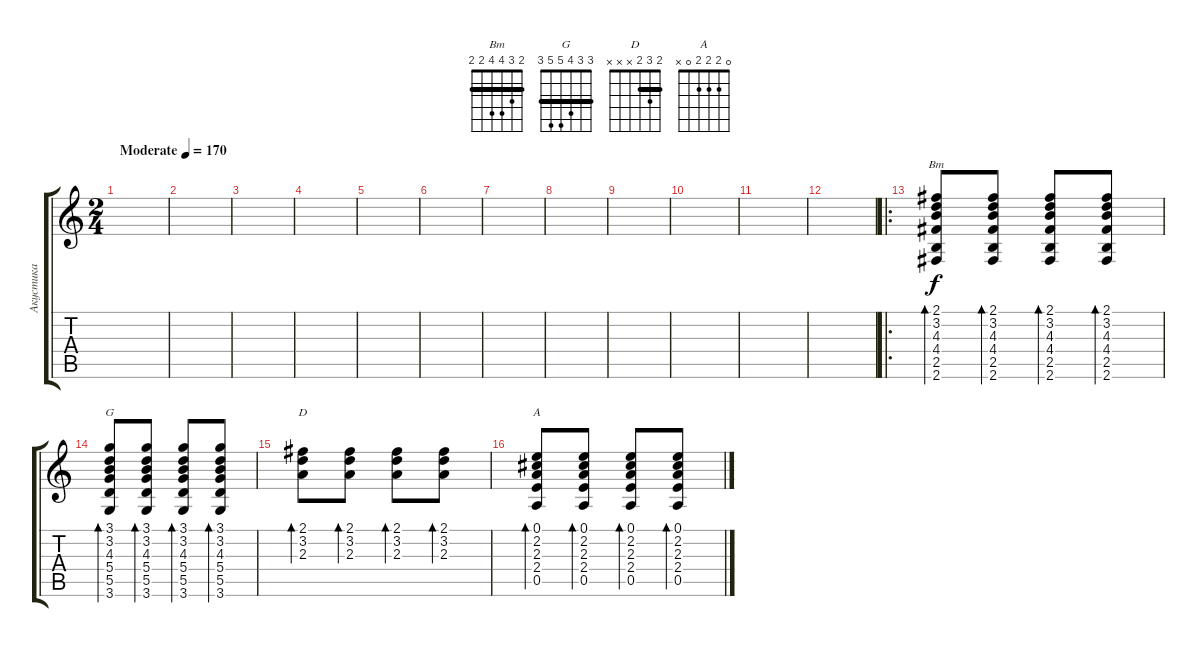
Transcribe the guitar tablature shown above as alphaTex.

\track ("Акустика" "Акустика") {instrument acousticguitarsteel}
\staff {score tabs}
\tuning (E4 B3 G3 D3 A2 E2) {hide}
\chord ("Bm" 2 3 4 4 2 2) {barre 2}
\chord ("G" 3 3 4 5 5 3) {barre 3}
\chord ("D" 2 3 2 x x x) {barre 2}
\chord ("A" 0 2 2 2 0 x)
\ts (2 4)
\tempo (170 "Moderate")
\clef g2
\ks c
|
|
|
|
|
|
|
|
|
|
|
|
\ro
(2.1 3.2 4.3 4.4 2.5 2.6).8{bd 120 ch "Bm"} (2.1 3.2 4.3 4.4 2.5 2.6).8{bd 120} (2.1 3.2 4.3 4.4 2.5 2.6).8{bd 120} (2.1 3.2 4.3 4.4 2.5 2.6).8{bd 120} |
(3.1 3.2 4.3 5.4 5.5 3.6).8{bd 120 ch "G"} (3.1 3.2 4.3 5.4 5.5 3.6).8{bd 120} (3.1 3.2 4.3 5.4 5.5 3.6).8{bd 120} (3.1 3.2 4.3 5.4 5.5 3.6).8{bd 120} |
(2.1 3.2 2.3).8{bd 120 ch "D"} (2.1 3.2 2.3).8{bd 120} (2.1 3.2 2.3).8{bd 120} (2.1 3.2 2.3).8{bd 120} |
(0.1 2.2 2.3 2.4 0.5).8{bd 120 ch "A"} (0.1 2.2 2.3 2.4 0.5).8{bd 120} (0.1 2.2 2.3 2.4 0.5).8{bd 120} (0.1 2.2 2.3 2.4 0.5).8{bd 120}
